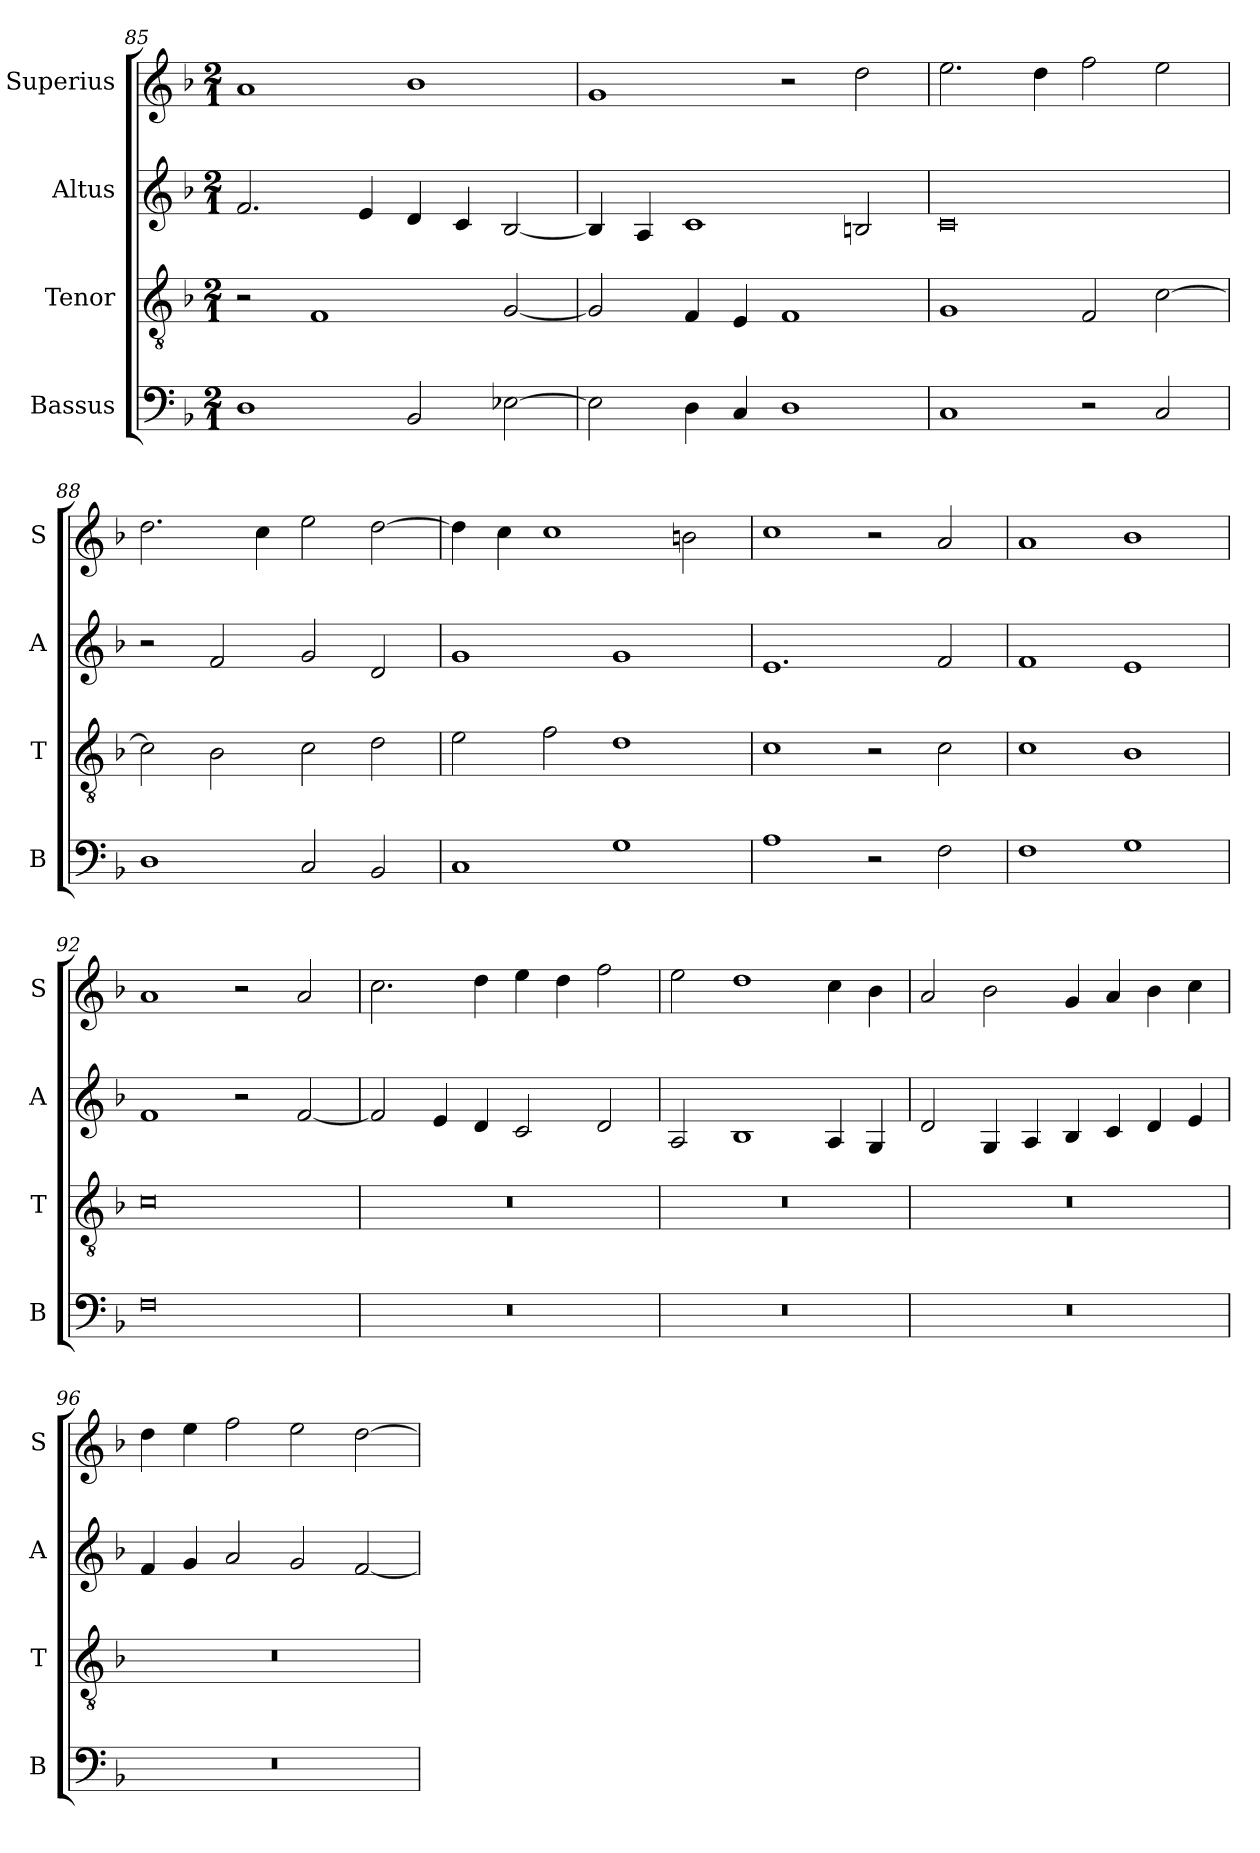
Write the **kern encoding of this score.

**kern	**kern	**kern	**kern
*part4	*part3	*part2	*part1
*staff4	*staff3	*staff2	*staff1
*I"Bassus	*I"Tenor	*I"Altus	*I"Superius
*I'B	*I'T	*I'A	*I'S
*clefF4	*clefGv2	*clefG2	*clefG2
*k[b-]	*k[b-]	*k[b-]	*k[b-]
*F:	*F:	*F:	*F:
*M2/1	*M2/1	*M2/1	*M2/1
=85	=85	=85	=85
1D	2r	2.f	1a
.	1F	.	.
.	.	4e	.
2BB-	.	4d	1b-
.	.	4c	.
[2E-X	[2G	[2B-	.
=86	=86	=86	=86
2E-]	2G]	4B-]	1g
.	.	4A	.
4D	4F	1c	.
4C	4E	.	.
1D	1F	.	2r
.	.	2Bn	2dd
=87	=87	=87	=87
1C	1G	0c	2.ee
.	.	.	4dd
2r	2F	.	2ff
2C	[2c	.	2ee
=88	=88	=88	=88
1D	2c]	2r	2.dd
.	2B-	2f	.
.	.	.	4cc
2C	2c	2g	2ee
2BB-	2d	2d	[2dd
=89	=89	=89	=89
1C	2e	1g	4dd]
.	.	.	4cc
.	2f	.	1cc
1G	1d	1g	.
.	.	.	2bn
=90	=90	=90	=90
1A	1c	1.e	1cc
2r	2r	.	2r
2F	2c	2f	2a
=91	=91	=91	=91
1F	1c	1f	1a
1G	1B-	1e	1b-
=92	=92	=92	=92
0F	0c	1f	1a
.	.	2r	2r
.	.	[2f	2a
=93	=93	=93	=93
0r	0r	2f]	2.cc
.	.	4e	.
.	.	4d	4dd
.	.	2c	4ee
.	.	.	4dd
.	.	2d	2ff
=94	=94	=94	=94
0r	0r	2A	2ee
.	.	1B-	1dd
.	.	4A	4cc
.	.	4G	4b-
=95	=95	=95	=95
0r	0r	2d	2a
.	.	4G	2b-
.	.	4A	.
.	.	4B-	4g
.	.	4c	4a
.	.	4d	4b-
.	.	4e	4cc
=96	=96	=96	=96
0r	0r	4f	4dd
.	.	4g	4ee
.	.	2a	2ff
.	.	2g	2ee
.	.	[2f	[2dd
=	=	=	=
*-	*-	*-	*-
